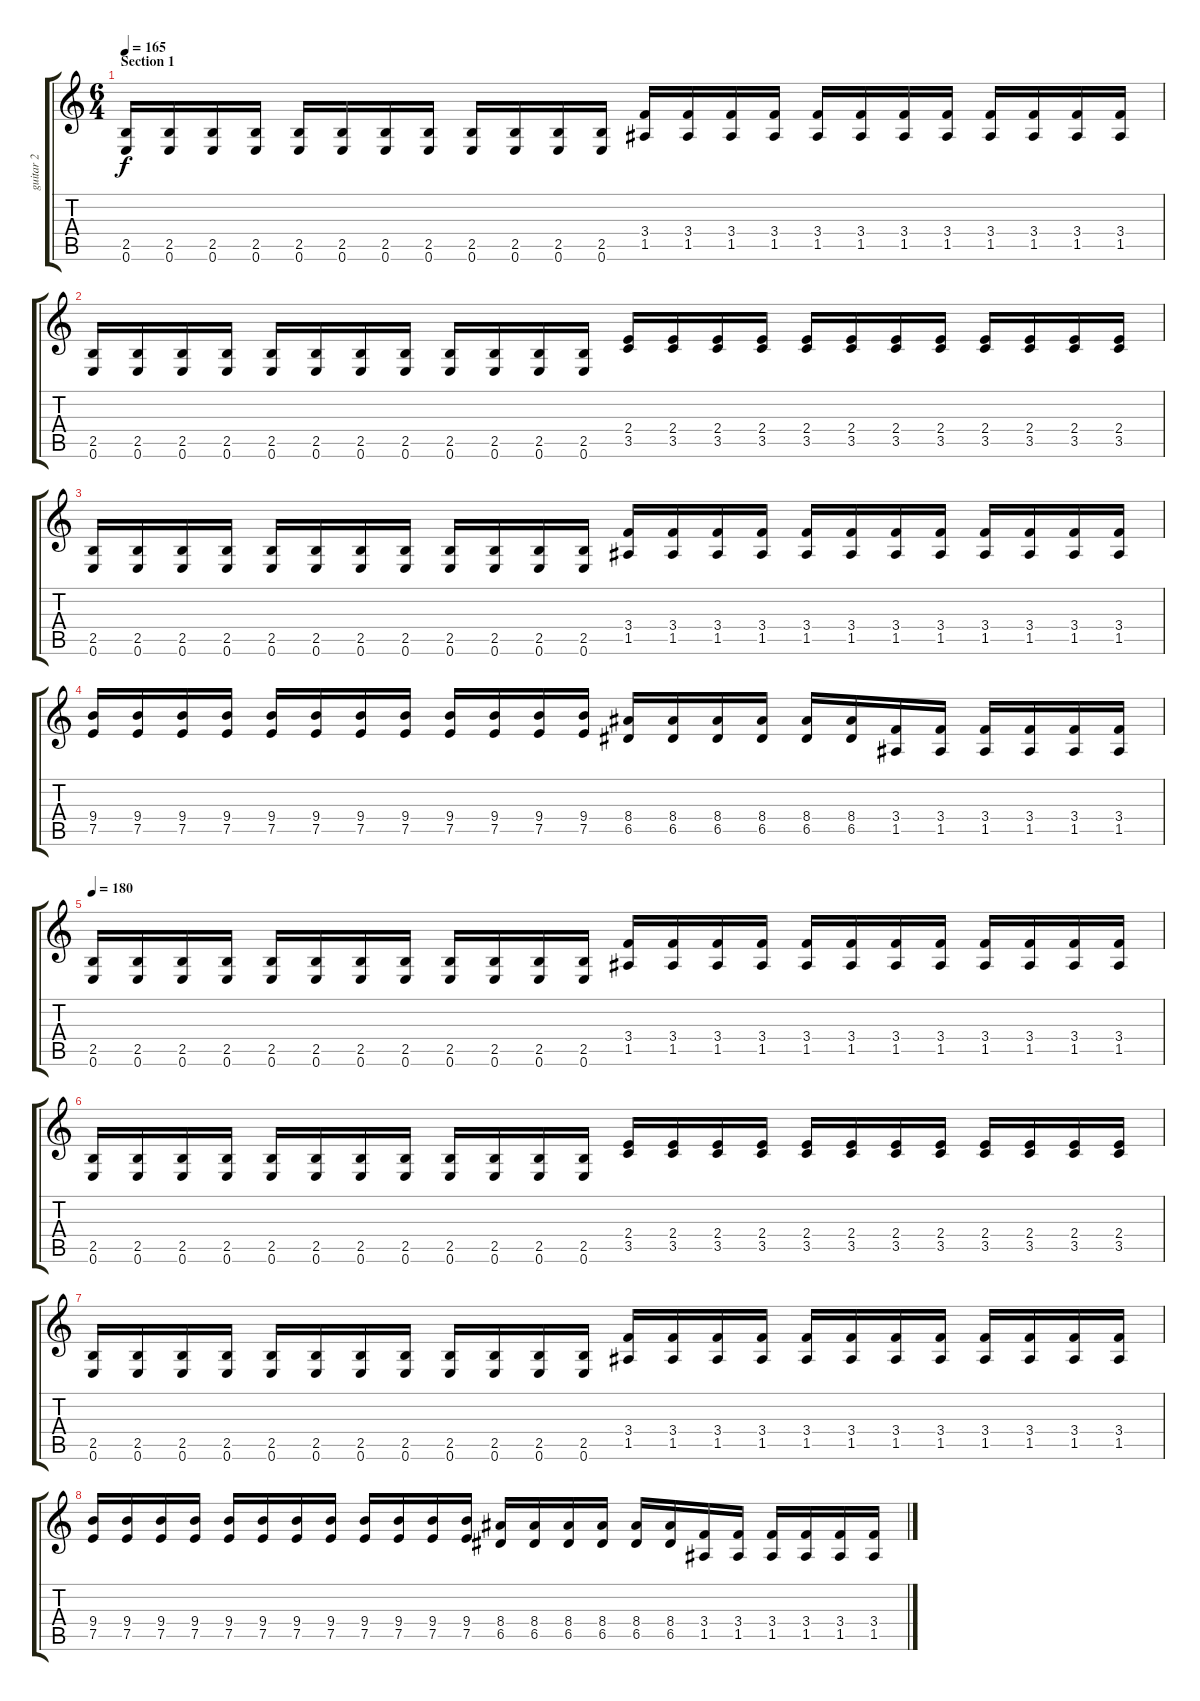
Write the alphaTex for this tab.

\track ("guitar 2" "guitar 2") {instrument distortionguitar}
\staff {score tabs}
\tuning (E4 B3 G3 D3 A2 E2) {hide}
\ts (6 4)
\section ("" "Section 1")
\tempo 165
\tempo 180
\tempo 165
\clef g2
\ks c
(2.5 0.6).16{dy f instrument distortionguitar} (2.5 0.6).16 (2.5 0.6).16 (2.5 0.6).16 (2.5 0.6).16 (2.5 0.6).16 (2.5 0.6).16 (2.5 0.6).16 (2.5 0.6).16 (2.5 0.6).16 (2.5 0.6).16 (2.5 0.6).16 (3.4 1.5).16 (3.4 1.5).16 (3.4 1.5).16 (3.4 1.5).16 (3.4 1.5).16 (3.4 1.5).16 (3.4 1.5).16 (3.4 1.5).16 (3.4 1.5).16 (3.4 1.5).16 (3.4 1.5).16 (3.4 1.5).16 |
(2.5 0.6).16 (2.5 0.6).16 (2.5 0.6).16 (2.5 0.6).16 (2.5 0.6).16 (2.5 0.6).16 (2.5 0.6).16 (2.5 0.6).16 (2.5 0.6).16 (2.5 0.6).16 (2.5 0.6).16 (2.5 0.6).16 (2.4 3.5).16 (2.4 3.5).16 (2.4 3.5).16 (2.4 3.5).16 (2.4 3.5).16 (2.4 3.5).16 (2.4 3.5).16 (2.4 3.5).16 (2.4 3.5).16 (2.4 3.5).16 (2.4 3.5).16 (2.4 3.5).16 |
(2.5 0.6).16 (2.5 0.6).16 (2.5 0.6).16 (2.5 0.6).16 (2.5 0.6).16 (2.5 0.6).16 (2.5 0.6).16 (2.5 0.6).16 (2.5 0.6).16 (2.5 0.6).16 (2.5 0.6).16 (2.5 0.6).16 (3.4 1.5).16 (3.4 1.5).16 (3.4 1.5).16 (3.4 1.5).16 (3.4 1.5).16 (3.4 1.5).16 (3.4 1.5).16 (3.4 1.5).16 (3.4 1.5).16 (3.4 1.5).16 (3.4 1.5).16 (3.4 1.5).16 |
(9.4 7.5).16 (9.4 7.5).16 (9.4 7.5).16 (9.4 7.5).16 (9.4 7.5).16 (9.4 7.5).16 (9.4 7.5).16 (9.4 7.5).16 (9.4 7.5).16 (9.4 7.5).16 (9.4 7.5).16 (9.4 7.5).16 (8.4 6.5).16 (8.4 6.5).16 (8.4 6.5).16 (8.4 6.5).16 (8.4 6.5).16 (8.4 6.5).16 (3.4 1.5).16 (3.4 1.5).16 (3.4 1.5).16 (3.4 1.5).16 (3.4 1.5).16 (3.4 1.5).16 |
\tempo 180
(2.5 0.6).16 (2.5 0.6).16 (2.5 0.6).16 (2.5 0.6).16 (2.5 0.6).16 (2.5 0.6).16 (2.5 0.6).16 (2.5 0.6).16 (2.5 0.6).16 (2.5 0.6).16 (2.5 0.6).16 (2.5 0.6).16 (3.4 1.5).16 (3.4 1.5).16 (3.4 1.5).16 (3.4 1.5).16 (3.4 1.5).16 (3.4 1.5).16 (3.4 1.5).16 (3.4 1.5).16 (3.4 1.5).16 (3.4 1.5).16 (3.4 1.5).16 (3.4 1.5).16 |
(2.5 0.6).16 (2.5 0.6).16 (2.5 0.6).16 (2.5 0.6).16 (2.5 0.6).16 (2.5 0.6).16 (2.5 0.6).16 (2.5 0.6).16 (2.5 0.6).16 (2.5 0.6).16 (2.5 0.6).16 (2.5 0.6).16 (2.4 3.5).16 (2.4 3.5).16 (2.4 3.5).16 (2.4 3.5).16 (2.4 3.5).16 (2.4 3.5).16 (2.4 3.5).16 (2.4 3.5).16 (2.4 3.5).16 (2.4 3.5).16 (2.4 3.5).16 (2.4 3.5).16 |
(2.5 0.6).16 (2.5 0.6).16 (2.5 0.6).16 (2.5 0.6).16 (2.5 0.6).16 (2.5 0.6).16 (2.5 0.6).16 (2.5 0.6).16 (2.5 0.6).16 (2.5 0.6).16 (2.5 0.6).16 (2.5 0.6).16 (3.4 1.5).16 (3.4 1.5).16 (3.4 1.5).16 (3.4 1.5).16 (3.4 1.5).16 (3.4 1.5).16 (3.4 1.5).16 (3.4 1.5).16 (3.4 1.5).16 (3.4 1.5).16 (3.4 1.5).16 (3.4 1.5).16 |
(9.4 7.5).16 (9.4 7.5).16 (9.4 7.5).16 (9.4 7.5).16 (9.4 7.5).16 (9.4 7.5).16 (9.4 7.5).16 (9.4 7.5).16 (9.4 7.5).16 (9.4 7.5).16 (9.4 7.5).16 (9.4 7.5).16 (8.4 6.5).16 (8.4 6.5).16 (8.4 6.5).16 (8.4 6.5).16 (8.4 6.5).16 (8.4 6.5).16 (3.4 1.5).16 (3.4 1.5).16 (3.4 1.5).16 (3.4 1.5).16 (3.4 1.5).16 (3.4 1.5).16
